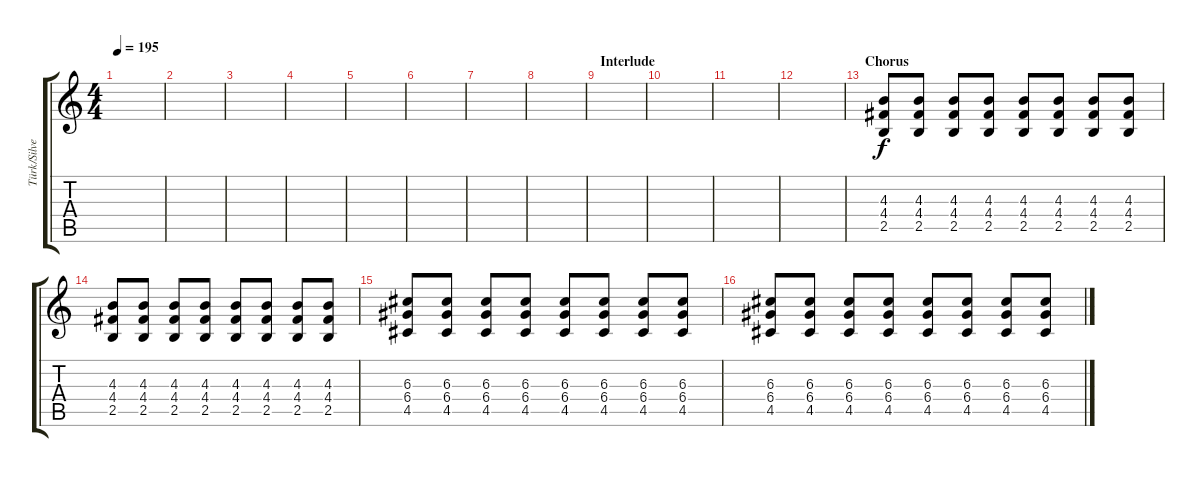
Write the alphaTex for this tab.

\track ("Türk/Silver" "Türk/Silve") {instrument distortionguitar}
\staff {score tabs}
\tuning (E4 B3 G3 D3 A2 E2) {hide}
\ts (4 4)
\tempo 195
\clef g2
\ks c
|
|
|
|
|
|
|
|
\section ("" "Interlude")
|
|
|
|
\section ("" "Chorus")
(4.3 4.4 2.5).8 (4.3 4.4 2.5).8 (4.3 4.4 2.5).8 (4.3 4.4 2.5).8 (4.3 4.4 2.5).8 (4.3 4.4 2.5).8 (4.3 4.4 2.5).8 (4.3 4.4 2.5).8 |
(4.3 4.4 2.5).8 (4.3 4.4 2.5).8 (4.3 4.4 2.5).8 (4.3 4.4 2.5).8 (4.3 4.4 2.5).8 (4.3 4.4 2.5).8 (4.3 4.4 2.5).8 (4.3 4.4 2.5).8 |
(6.3 6.4 4.5).8 (6.3 6.4 4.5).8 (6.3 6.4 4.5).8 (6.3 6.4 4.5).8 (6.3 6.4 4.5).8 (6.3 6.4 4.5).8 (6.3 6.4 4.5).8 (6.3 6.4 4.5).8 |
(6.3 6.4 4.5).8 (6.3 6.4 4.5).8 (6.3 6.4 4.5).8 (6.3 6.4 4.5).8 (6.3 6.4 4.5).8 (6.3 6.4 4.5).8 (6.3 6.4 4.5).8 (6.3 6.4 4.5).8
